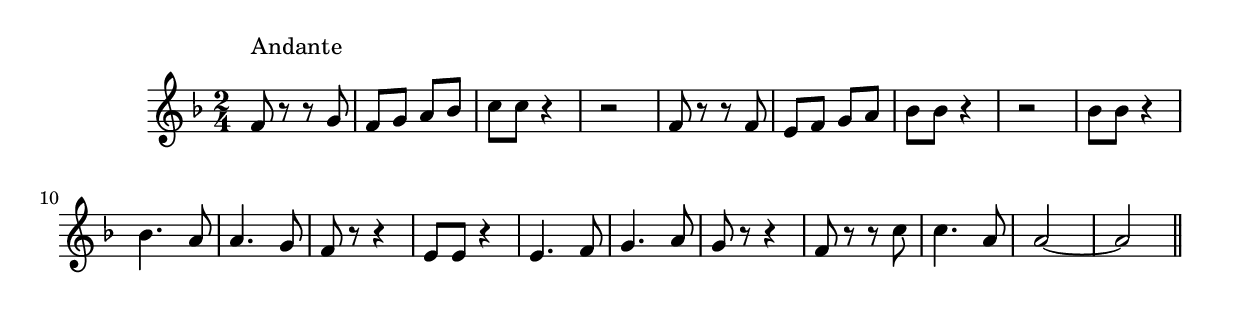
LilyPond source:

\version "2.19.49"
%{\header {
  composer = "B. Crowell"
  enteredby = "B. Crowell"
}%}
\score{{\key f \major
\time 2/4
%{\tempo 4=120
%}\relative f' {
  f8^\markup{\column { "Andante" " " }} r r g | f g a bes | c c r4 | r2 |
  f,8 r r f | e f g a | bes bes r4 | r2 |
  bes8 bes r4 | bes4. a8 | a4. g8 | f8 r8 r4 |
  e8 e r4 | e4. f8 | g4. a8 | g8 r8 r4 |
  f8 r r c' | c4. a8 | a2~ | a2
  \bar "||"
}

}}